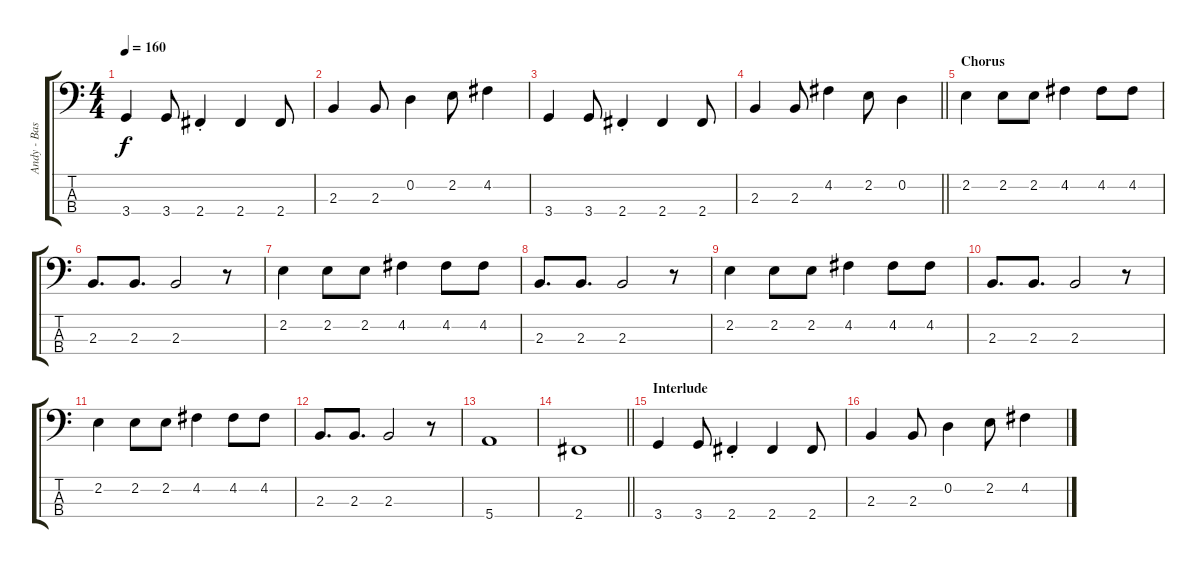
\track ("Andy - Bass" "Andy - Bas") {instrument electricbassfinger}
\staff {score tabs}
\tuning (G2 D2 A1 E1) {hide}
\ts (4 4)
\tempo 160
\clef f4
\ks c
3.4.4{dy f} 3.4.8 2.4{st}.4 2.4.4 2.4.8 |
2.3.4 2.3.8 0.2.4 2.2.8 4.2.4 |
3.4.4 3.4.8 2.4{st}.4 2.4.4 2.4.8 |
\barLineRight lightlight
2.3.4 2.3.8 4.2.4 2.2.8 0.2.4 |
\section ("" "Chorus")
2.2.4 2.2.8 2.2.8 4.2.4 4.2.8 4.2.8 |
2.3.8{d} 2.3.8{d} 2.3.2 r.8 |
2.2.4 2.2.8 2.2.8 4.2.4 4.2.8 4.2.8 |
2.3.8{d} 2.3.8{d} 2.3.2 r.8 |
2.2.4 2.2.8 2.2.8 4.2.4 4.2.8 4.2.8 |
2.3.8{d} 2.3.8{d} 2.3.2 r.8 |
2.2.4 2.2.8 2.2.8 4.2.4 4.2.8 4.2.8 |
2.3.8{d} 2.3.8{d} 2.3.2 r.8 |
5.4.1 |
\barLineRight lightlight
2.4.1 |
\section ("" "Interlude")
3.4.4 3.4.8 2.4{st}.4 2.4.4 2.4.8 |
2.3.4 2.3.8 0.2.4 2.2.8 4.2.4
